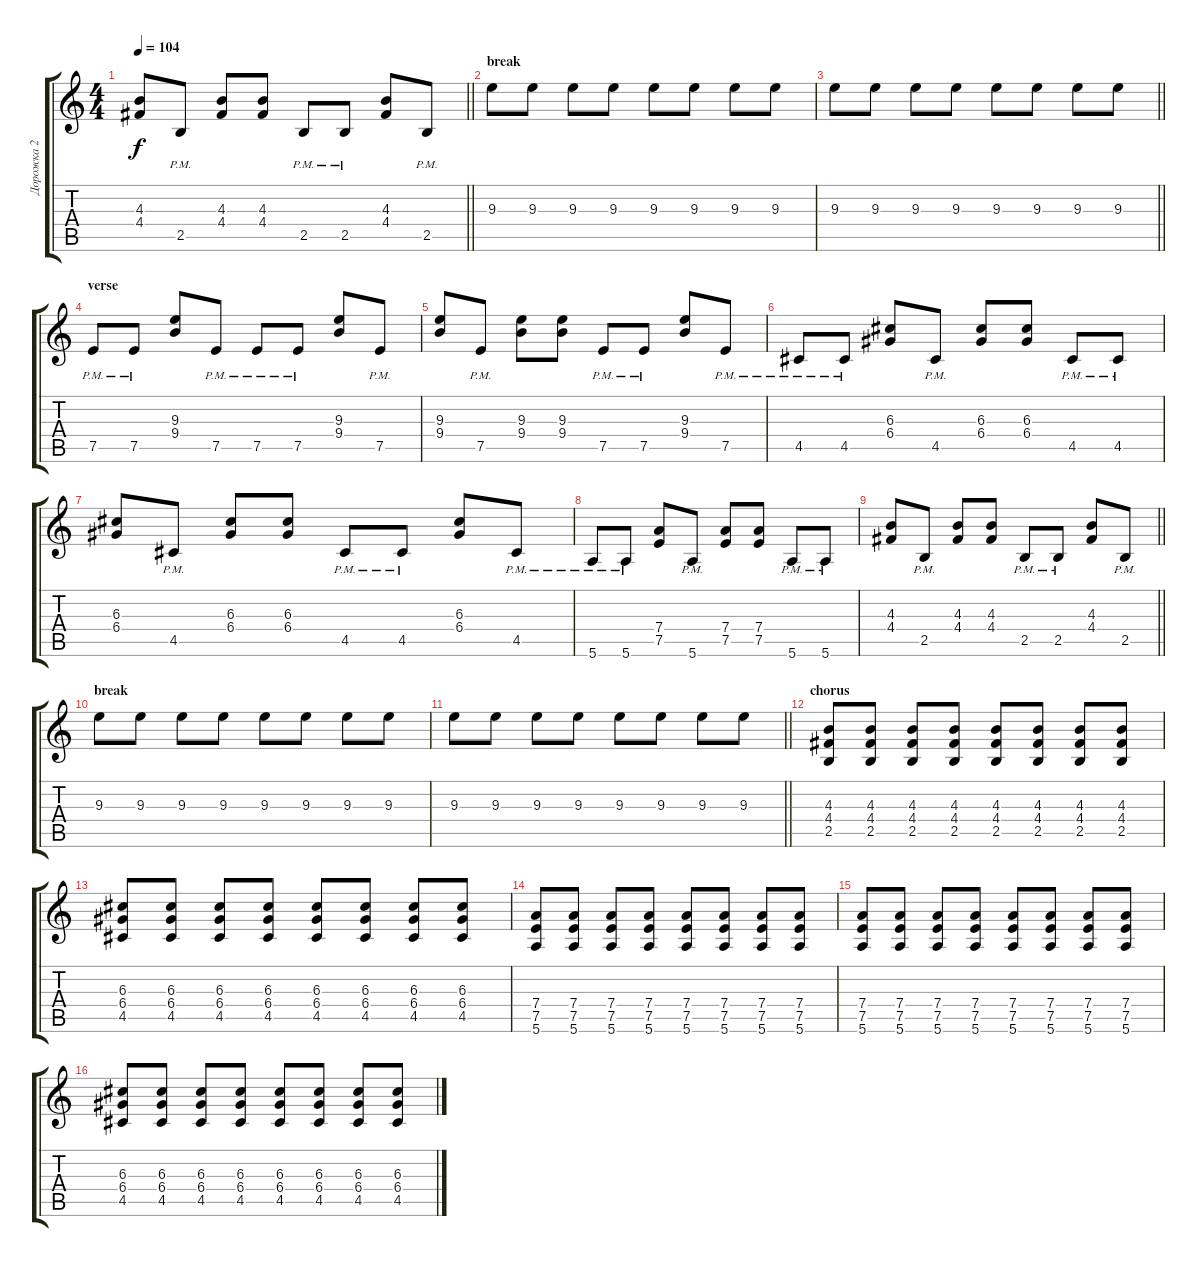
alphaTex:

\track ("Дорожка 2" "Дорожка 2") {instrument distortionguitar}
\staff {score tabs}
\tuning (E4 B3 G3 D3 A2 E2) {hide}
\ts (4 4)
\tempo 104
\clef g2
\barLineRight lightlight
\ks c
(4.3 4.4).8{dy f} 2.5{pm}.8 (4.3 4.4).8 (4.3 4.4).8 2.5{pm}.8 2.5{pm}.8 (4.3 4.4).8 2.5{pm}.8 |
\section ("" "break")
9.3.8 9.3.8 9.3.8 9.3.8 9.3.8 9.3.8 9.3.8 9.3.8 |
\barLineRight lightlight
9.3.8 9.3.8 9.3.8 9.3.8 9.3.8 9.3.8 9.3.8 9.3.8 |
\section ("" "verse")
7.5{pm}.8 7.5{pm}.8 (9.3 9.4).8 7.5{pm}.8 7.5{pm}.8 7.5{pm}.8 (9.3 9.4).8 7.5{pm}.8 |
(9.3 9.4).8 7.5{pm}.8 (9.3 9.4).8 (9.3 9.4).8 7.5{pm}.8 7.5{pm}.8 (9.3 9.4).8 7.5{pm}.8 |
4.5{pm}.8 4.5{pm}.8 (6.3 6.4).8 4.5{pm}.8 (6.3 6.4).8 (6.3 6.4).8 4.5{pm}.8 4.5{pm}.8 |
(6.3 6.4).8 4.5{pm}.8 (6.3 6.4).8 (6.3 6.4).8 4.5{pm}.8 4.5{pm}.8 (6.3 6.4).8 4.5{pm}.8 |
5.6{pm}.8 5.6{pm}.8 (7.4 7.5).8 5.6{pm}.8 (7.4 7.5).8 (7.4 7.5).8 5.6{pm}.8 5.6{pm}.8 |
\barLineRight lightlight
(4.3 4.4).8 2.5{pm}.8 (4.3 4.4).8 (4.3 4.4).8 2.5{pm}.8 2.5{pm}.8 (4.3 4.4).8 2.5{pm}.8 |
\section ("" "break")
9.3.8 9.3.8 9.3.8 9.3.8 9.3.8 9.3.8 9.3.8 9.3.8 |
\barLineRight lightlight
9.3.8 9.3.8 9.3.8 9.3.8 9.3.8 9.3.8 9.3.8 9.3.8 |
\section ("" "chorus")
(4.3 4.4 2.5).8 (4.3 4.4 2.5).8 (4.3 4.4 2.5).8 (4.3 4.4 2.5).8 (4.3 4.4 2.5).8 (4.3 4.4 2.5).8 (4.3 4.4 2.5).8 (4.3 4.4 2.5).8 |
(6.3 6.4 4.5).8 (6.3 6.4 4.5).8 (6.3 6.4 4.5).8 (6.3 6.4 4.5).8 (6.3 6.4 4.5).8 (6.3 6.4 4.5).8 (6.3 6.4 4.5).8 (6.3 6.4 4.5).8 |
(7.4 7.5 5.6).8 (7.4 7.5 5.6).8 (7.4 7.5 5.6).8 (7.4 7.5 5.6).8 (7.4 7.5 5.6).8 (7.4 7.5 5.6).8 (7.4 7.5 5.6).8 (7.4 7.5 5.6).8 |
(7.4 7.5 5.6).8 (7.4 7.5 5.6).8 (7.4 7.5 5.6).8 (7.4 7.5 5.6).8 (7.4 7.5 5.6).8 (7.4 7.5 5.6).8 (7.4 7.5 5.6).8 (7.4 7.5 5.6).8 |
(6.3 6.4 4.5).8 (6.3 6.4 4.5).8 (6.3 6.4 4.5).8 (6.3 6.4 4.5).8 (6.3 6.4 4.5).8 (6.3 6.4 4.5).8 (6.3 6.4 4.5).8 (6.3 6.4 4.5).8
